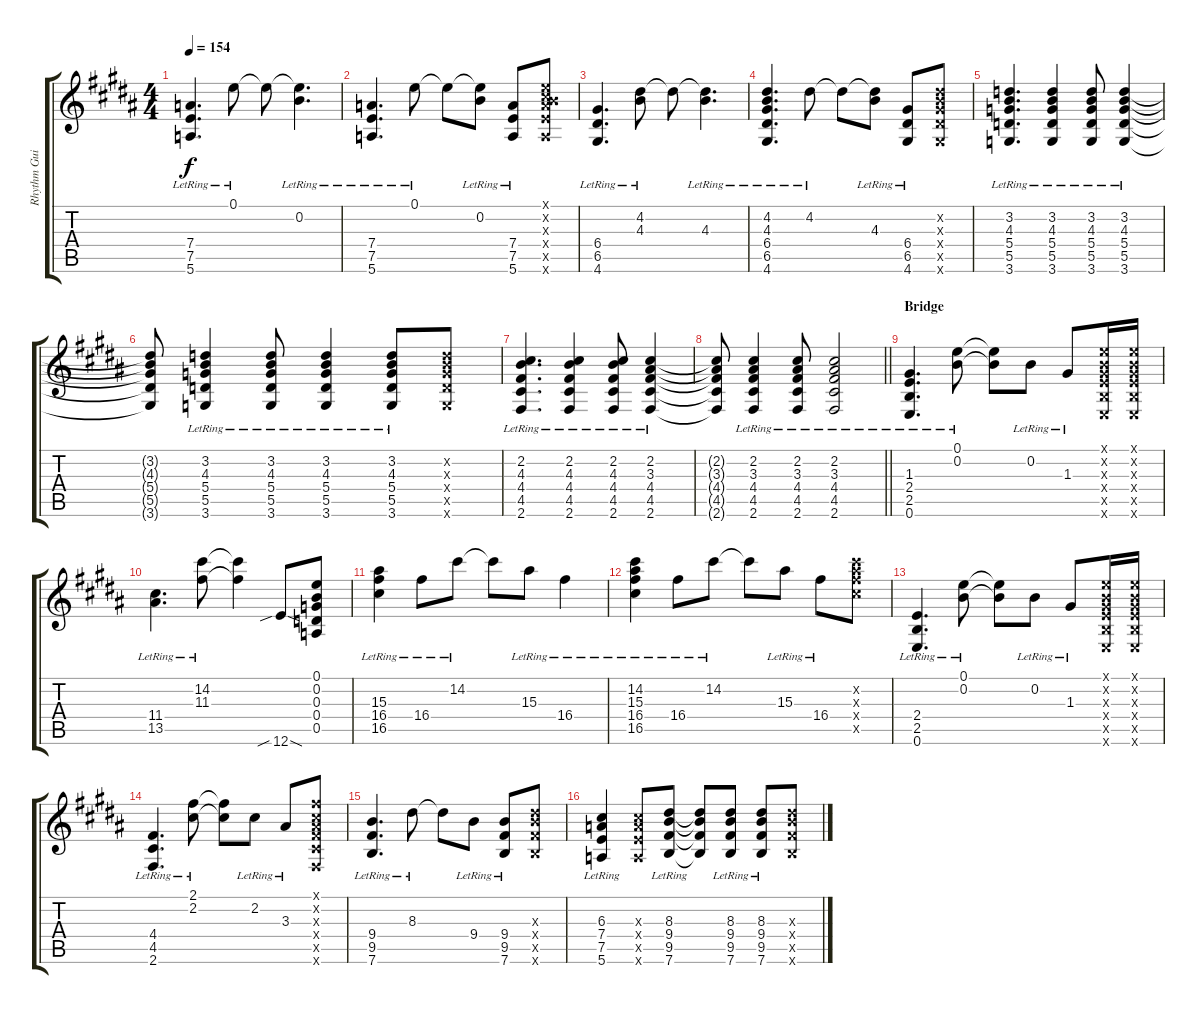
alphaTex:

\track ("Rhythm Guitar" "Rhythm Gui") {instrument overdrivenguitar}
\staff {score tabs}
\tuning (E4 B3 G3 D3 A2 E2) {hide}
\ts (4 4)
\tempo 154
\clef g2
\ks b
(7.4{lr} 7.5{lr} 5.6{lr}).4{d dy f} 0.1{lr}.8 0.1{t}.8 (0.1{t} 0.2{lr}).4{d} |
(7.4{lr} 7.5{lr} 5.6{lr}).4{d} 0.1{lr}.8 0.1{t}.8 (0.1{t} 0.2{lr}).8 (7.4{lr} 7.5{lr} 5.6).8 (0.1{x} 0.2{x} 6.3{x} 7.4{x} 7.5{x} 5.6{x}).8 |
(6.4{lr} 6.5{lr} 4.6{lr}).4{d} (4.2{lr} 4.3{lr}).8 4.2{t}.8 (4.2{t} 4.3{lr}).4{d} |
(4.2{lr} 4.3{lr} 6.4{lr} 6.5{lr} 4.6{lr}).4{d} 4.2{lr}.8 4.2{t}.8 (4.2{t} 4.3{lr}).8 (6.4{lr} 6.5{lr} 4.6{lr}).8 (4.2{x} 4.3{x} 6.4{x} 6.5{x} 4.6{x}).8 |
(3.2{lr} 4.3{lr} 5.4{lr} 5.5{lr} 3.6{lr}).4{d} (3.2{lr} 4.3{lr} 5.4{lr} 5.5{lr} 3.6{lr}).4 (3.2{lr} 4.3{lr} 5.4{lr} 5.5{lr} 3.6{lr}).8 (3.2{lr} 4.3{lr} 5.4{lr} 5.5{lr} 3.6{lr}).4 |
(3.2{t} 4.3{t} 5.4{t} 5.5{t} 3.6{t}).8 (3.2{lr} 4.3{lr} 5.4{lr} 5.5{lr} 3.6{lr}).4 (3.2{lr} 4.3{lr} 5.4{lr} 5.5{lr} 3.6{lr}).8 (3.2{lr} 4.3{lr} 5.4{lr} 5.5{lr} 3.6{lr}).4 (3.2{lr} 4.3{lr} 5.4{lr} 5.5{lr} 3.6{lr}).8 (3.2{x} 4.3{x} 5.4{x} 5.5{x} 3.6{x}).8 |
(2.2{lr} 4.3{lr} 4.4{lr} 4.5{lr} 2.6{lr}).4{d} (2.2{lr} 4.3{lr} 4.4{lr} 4.5{lr} 2.6{lr}).4 (2.2{lr} 4.3{lr} 4.4{lr} 4.5{lr} 2.6{lr}).8 (2.2{lr} 3.3{lr} 4.4{lr} 4.5{lr} 2.6{lr}).4 |
\barLineRight lightlight
(2.2{t} 3.3{t} 4.4{t} 4.5{t} 2.6{t}).8 (2.2{lr} 3.3{lr} 4.4{lr} 4.5{lr} 2.6{lr}).4 (2.2{lr} 3.3{lr} 4.4{lr} 4.5{lr} 2.6{lr}).8 (2.2{lr} 3.3{lr} 4.4{lr} 4.5{lr} 2.6{lr}).2 |
\section ("" "Bridge")
(1.3{lr} 2.4{lr} 2.5{lr} 0.6{lr}).4{d} (0.1{lr} 0.2{lr}).8 (0.1{t} 0.2{t}).8 0.2{lr}.8 1.3{lr}.8 (0.1{x} 0.2{x} 1.3{x} 2.4{x} 2.5{x} 0.6{x}).16 (0.1{x} 0.2{x} 1.3{x} 2.4{x} 2.5{x} 0.6{x}).16 |
(11.4{lr} 13.5{lr}).4{d} (14.2{lr} 11.3).8 (14.2{t} 11.3{t}).4 12.6{sib sod}.8 (0.1 0.2 0.3 0.4 0.5).8 |
(15.3{lr} 16.4{lr} 16.5{lr}).4 16.4{lr}.8 14.2{lr}.8 14.2{t}.8 15.3{lr}.8 16.4{lr}.4 |
(14.2{lr} 15.3{lr} 16.4{lr} 16.5{lr}).4 16.4{lr}.8 14.2{lr}.8 14.2{t}.8 15.3{lr}.8 16.4{lr}.8 (14.2{x} 15.3{x} 16.4{x} 16.5{x}).8 |
(2.4{lr} 2.5{lr} 0.6{lr}).4{d} (0.1{lr} 0.2{lr}).8 (0.1{t} 0.2{t}).8 0.2{lr}.8 1.3{lr}.8 (0.1{x} 0.2{x} 1.3{x} 2.4{x} 2.5{x} 0.6{x}).16 (0.1{x} 0.2{x} 1.3{x} 2.4{x} 2.5{x} 0.6{x}).16 |
(4.4{lr} 4.5{lr} 2.6{lr}).4{d} (2.1{lr} 2.2{lr}).8 (2.1{t} 2.2{t}).8 2.2{lr}.8 3.3{lr}.8 (2.1{x} 2.2{x} 3.3{x} 4.4{x} 4.5{x} 2.6{x}).8 |
(9.4{lr} 9.5{lr} 7.6{lr}).4{d} 8.3{lr}.8 8.3{t}.8 9.4{lr}.8 (9.4{lr} 9.5{lr} 7.6{lr}).8 (8.3{x} 9.4{x} 9.5{x} 7.6{x}).8 |
(6.3{lr} 7.4{lr} 7.5{lr} 5.6{lr}).4 (6.3{x} 7.4{x} 7.5{x} 5.6{x}).8 (8.3{lr} 9.4{lr} 9.5{lr} 7.6{lr}).8 (8.3{t} 9.4{t} 9.5{t} 7.6{t}).8 (8.3{lr} 9.4{lr} 9.5{lr} 7.6{lr}).8 (8.3{lr} 9.4{lr} 9.5{lr} 7.6{lr}).8 (8.3{x} 9.4{x} 9.5{x} 7.6{x}).8
